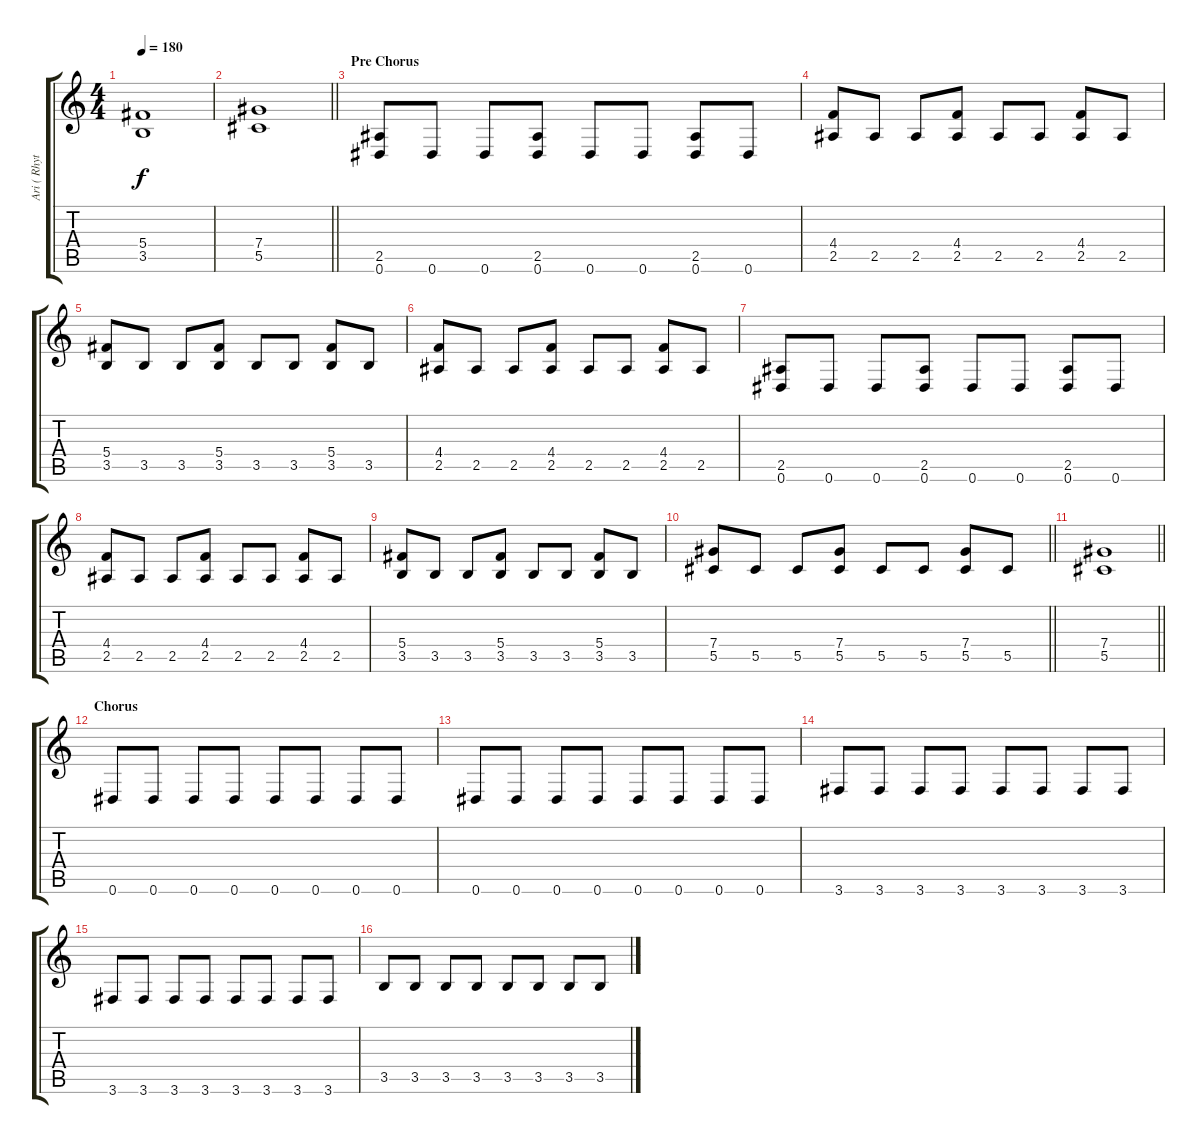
\track ("Ari ( Rhythm )" "Ari ( Rhyt") {instrument distortionguitar}
\staff {score tabs}
\tuning (Eb4 Bb3 Gb3 Db3 Ab2 Eb2) {hide}
\ts (4 4)
\tempo 180
\clef g2
\ks c
(5.4 3.5).1{dy f} |
\barLineRight lightlight
(7.4 5.5).1 |
\section ("" "Pre Chorus")
(2.5 0.6).8 0.6.8 0.6.8 (2.5 0.6).8 0.6.8 0.6.8 (2.5 0.6).8 0.6.8 |
(4.4 2.5).8 2.5.8 2.5.8 (4.4 2.5).8 2.5.8 2.5.8 (4.4 2.5).8 2.5.8 |
(5.4 3.5).8 3.5.8 3.5.8 (5.4 3.5).8 3.5.8 3.5.8 (5.4 3.5).8 3.5.8 |
(4.4 2.5).8 2.5.8 2.5.8 (4.4 2.5).8 2.5.8 2.5.8 (4.4 2.5).8 2.5.8 |
(2.5 0.6).8 0.6.8 0.6.8 (2.5 0.6).8 0.6.8 0.6.8 (2.5 0.6).8 0.6.8 |
(4.4 2.5).8 2.5.8 2.5.8 (4.4 2.5).8 2.5.8 2.5.8 (4.4 2.5).8 2.5.8 |
(5.4 3.5).8 3.5.8 3.5.8 (5.4 3.5).8 3.5.8 3.5.8 (5.4 3.5).8 3.5.8 |
\barLineRight lightlight
(7.4 5.5).8 5.5.8 5.5.8 (7.4 5.5).8 5.5.8 5.5.8 (7.4 5.5).8 5.5.8 |
\barLineRight lightlight
(7.4 5.5).1 |
\section ("" "Chorus")
0.6.8 0.6.8 0.6.8 0.6.8 0.6.8 0.6.8 0.6.8 0.6.8 |
0.6.8 0.6.8 0.6.8 0.6.8 0.6.8 0.6.8 0.6.8 0.6.8 |
3.6.8 3.6.8 3.6.8 3.6.8 3.6.8 3.6.8 3.6.8 3.6.8 |
3.6.8 3.6.8 3.6.8 3.6.8 3.6.8 3.6.8 3.6.8 3.6.8 |
3.5.8 3.5.8 3.5.8 3.5.8 3.5.8 3.5.8 3.5.8 3.5.8
